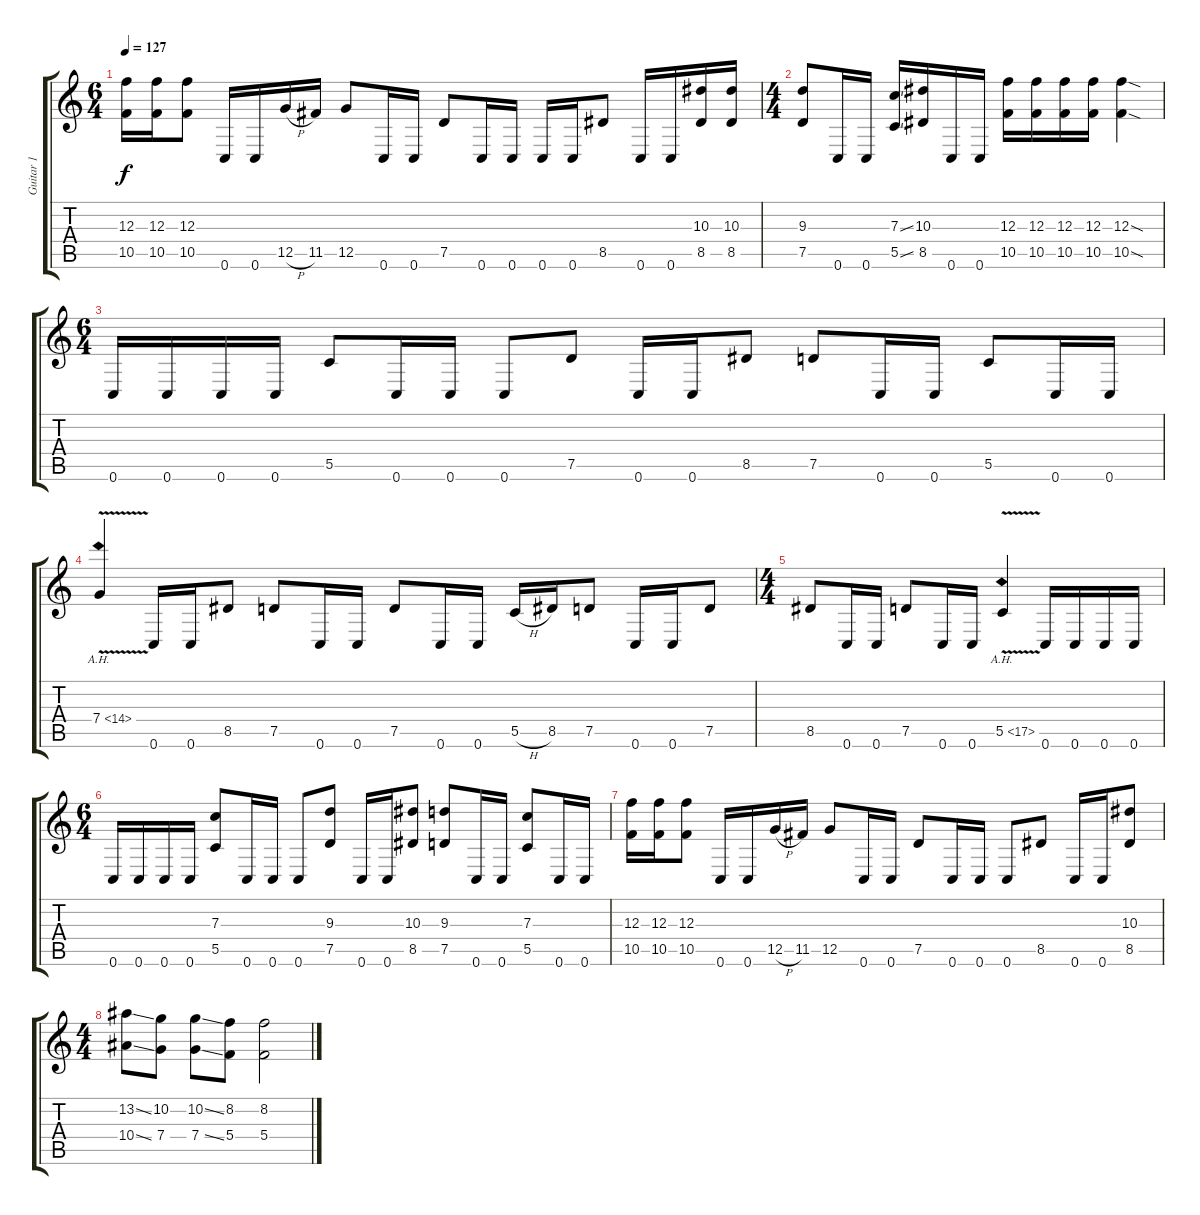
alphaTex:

\track ("Guitar 1" "Guitar 1") {instrument distortionguitar}
\staff {score tabs}
\tuning (D4 A3 F3 C3 G2 C2) {hide}
\ts (6 4)
\tempo 127
\clef g2
\ks c
(12.3 10.5).16{dy f} (12.3 10.5).16 (12.3 10.5).8 0.6.16 0.6.16 12.5{h}.16 11.5.16 12.5.8 0.6.16 0.6.16 7.5.8 0.6.16 0.6.16 0.6.16 0.6.16 8.5.8 0.6.16 0.6.16 (10.3 8.5).16 (10.3 8.5).16 |
\ts (4 4)
(9.3 7.5).8 0.6.16 0.6.16 (7.3{ss} 5.5{ss}).16 (10.3 8.5).16 0.6.16 0.6.16 (12.3 10.5).16 (12.3 10.5).16 (12.3 10.5).16 (12.3 10.5).16 (12.3{sod} 10.5{sod}).4 |
\ts (6 4)
0.6.16 0.6.16 0.6.16 0.6.16 5.5.8 0.6.16 0.6.16 0.6.8 7.5.8 0.6.16 0.6.16 8.5.8 7.5.8 0.6.16 0.6.16 5.5.8 0.6.16 0.6.16 |
7.4{ah 7 v}.4 0.6.16 0.6.16 8.5.8 7.5.8 0.6.16 0.6.16 7.5.8 0.6.16 0.6.16 5.5{h}.16 8.5.16 7.5.8 0.6.16 0.6.16 7.5.8 |
\ts (4 4)
8.5.8 0.6.16 0.6.16 7.5.8 0.6.16 0.6.16 5.5{ah 12 v}.4 0.6.16 0.6.16 0.6.16 0.6.16 |
\ts (6 4)
0.6.16 0.6.16 0.6.16 0.6.16 (7.3 5.5).8 0.6.16 0.6.16 0.6.8 (9.3 7.5).8 0.6.16 0.6.16 (10.3 8.5).8 (9.3 7.5).8 0.6.16 0.6.16 (7.3 5.5).8 0.6.16 0.6.16 |
(12.3 10.5).16 (12.3 10.5).16 (12.3 10.5).8 0.6.16 0.6.16 12.5{h}.16 11.5.16 12.5.8 0.6.16 0.6.16 7.5.8 0.6.16 0.6.16 0.6.8 8.5.8 0.6.16 0.6.16 (10.3 8.5).8 |
\ts (4 4)
(13.2{ss} 10.4{ss}).8 (10.2 7.4).8 (10.2{ss} 7.4{ss}).8 (8.2 5.4).8 (8.2 5.4).2
